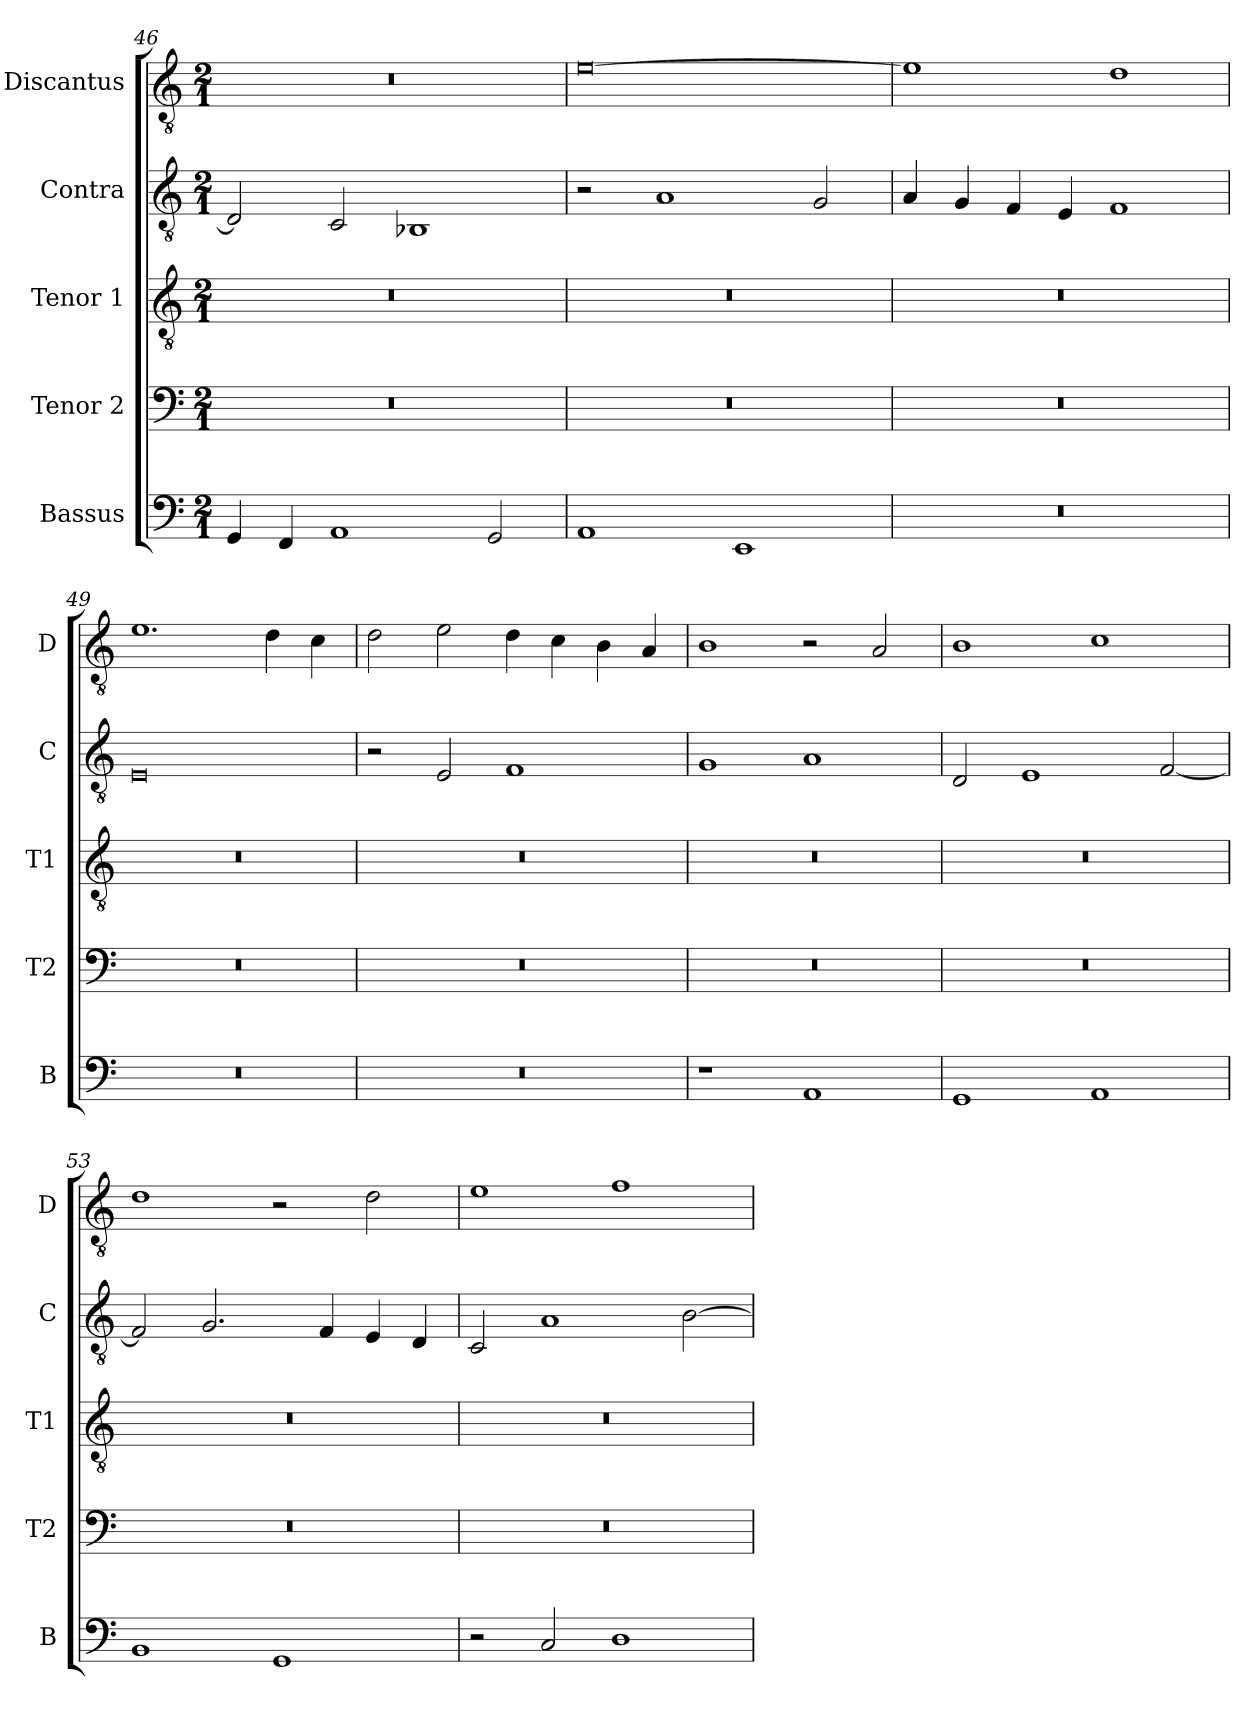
**kern	**kern	**kern	**kern	**kern
*part5	*part4	*part3	*part2	*part1
*staff5	*staff4	*staff3	*staff2	*staff1
*I"Bassus	*I"Tenor 2	*I"Tenor 1	*I"Contra	*I"Discantus
*I'B	*I'T2	*I'T1	*I'C	*I'D
*clefF4	*clefF4	*clefGv2	*clefGv2	*clefGv2
*k[]	*k[]	*k[]	*k[]	*k[]
*M2/1	*M2/1	*M2/1	*M2/1	*M2/1
=46	=46	=46	=46	=46
4GG	0r	0r	2D]	0r
4FF	.	.	.	.
1AA	.	.	2C	.
.	.	.	1BB-X	.
2GG	.	.	.	.
=47	=47	=47	=47	=47
1AA	0r	0r	2r	[0e
.	.	.	1A	.
1EE	.	.	.	.
.	.	.	2G	.
=48	=48	=48	=48	=48
0r	0r	0r	4A	1e]
.	.	.	4G	.
.	.	.	4F	.
.	.	.	4E	.
.	.	.	1F	1d
=49	=49	=49	=49	=49
0r	0r	0r	0E	1.e
.	.	.	.	4d
.	.	.	.	4c
=50	=50	=50	=50	=50
0r	0r	0r	2r	2d
.	.	.	2E	2e
.	.	.	1F	4d
.	.	.	.	4c
.	.	.	.	4B
.	.	.	.	4A
=51	=51	=51	=51	=51
1r	0r	0r	1G	1B
1AA	.	.	1A	2r
.	.	.	.	2A
=52	=52	=52	=52	=52
1GG	0r	0r	2D	1B
.	.	.	1E	.
1AA	.	.	.	1c
.	.	.	[2F	.
=53	=53	=53	=53	=53
1BB	0r	0r	2F]	1d
.	.	.	2.G	.
1GG	.	.	.	2r
.	.	.	4F	.
.	.	.	4E	2d
.	.	.	4D	.
=54	=54	=54	=54	=54
2r	0r	0r	2C	1e
2C	.	.	1A	.
1D	.	.	.	1f
.	.	.	[2B	.
=	=	=	=	=
*-	*-	*-	*-	*-
